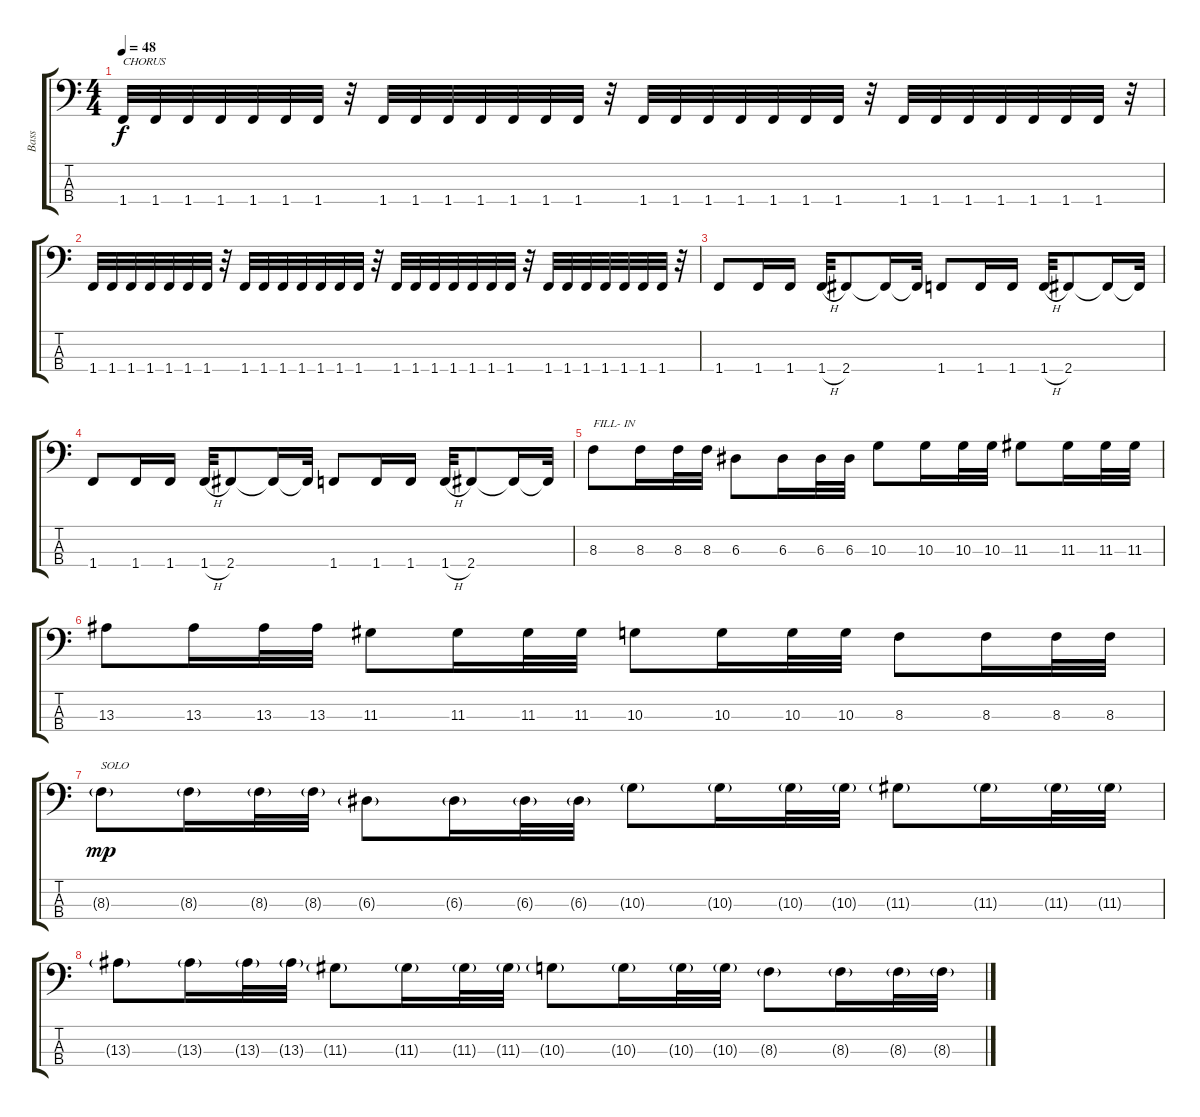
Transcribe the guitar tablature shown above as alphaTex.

\track ("Bass" "Bass") {instrument electricbassfinger}
\staff {score tabs}
\tuning (G2 D2 A1 E1) {hide}
\ts (4 4)
\tempo 48
\clef f4
\ks c
1.4.32{txt "CHORUS" dy f} 1.4.32 1.4.32 1.4.32 1.4.32 1.4.32 1.4.32 r.32 1.4.32 1.4.32 1.4.32 1.4.32 1.4.32 1.4.32 1.4.32 r.32 1.4.32 1.4.32 1.4.32 1.4.32 1.4.32 1.4.32 1.4.32 r.32 1.4.32 1.4.32 1.4.32 1.4.32 1.4.32 1.4.32 1.4.32 r.32 |
1.4.32 1.4.32 1.4.32 1.4.32 1.4.32 1.4.32 1.4.32 r.32 1.4.32 1.4.32 1.4.32 1.4.32 1.4.32 1.4.32 1.4.32 r.32 1.4.32 1.4.32 1.4.32 1.4.32 1.4.32 1.4.32 1.4.32 r.32 1.4.32 1.4.32 1.4.32 1.4.32 1.4.32 1.4.32 1.4.32 r.32 |
1.4.8 1.4.16 1.4.16 1.4{h}.32 2.4.8 2.4{t}.16 2.4{t}.32 1.4.8 1.4.16 1.4.16 1.4{h}.32 2.4.8 2.4{t}.16 2.4{t}.32 |
1.4.8 1.4.16 1.4.16 1.4{h}.32 2.4.8 2.4{t}.16 2.4{t}.32 1.4.8 1.4.16 1.4.16 1.4{h}.32 2.4.8 2.4{t}.16 2.4{t}.32 |
8.3.8{txt "FILL- IN"} 8.3.16 8.3.32 8.3.32 6.3.8 6.3.16 6.3.32 6.3.32 10.3.8 10.3.16 10.3.32 10.3.32 11.3.8 11.3.16 11.3.32 11.3.32 |
13.3.8 13.3.16 13.3.32 13.3.32 11.3.8 11.3.16 11.3.32 11.3.32 10.3.8 10.3.16 10.3.32 10.3.32 8.3.8 8.3.16 8.3.32 8.3.32 |
8.3{g}.8{txt "SOLO" dy mp} 8.3{g}.16 8.3{g}.32 8.3{g}.32 6.3{g}.8 6.3{g}.16 6.3{g}.32 6.3{g}.32 10.3{g}.8 10.3{g}.16 10.3{g}.32 10.3{g}.32 11.3{g}.8 11.3{g}.16 11.3{g}.32 11.3{g}.32 |
13.3{g}.8 13.3{g}.16 13.3{g}.32 13.3{g}.32 11.3{g}.8 11.3{g}.16 11.3{g}.32 11.3{g}.32 10.3{g}.8 10.3{g}.16 10.3{g}.32 10.3{g}.32 8.3{g}.8 8.3{g}.16 8.3{g}.32 8.3{g}.32
